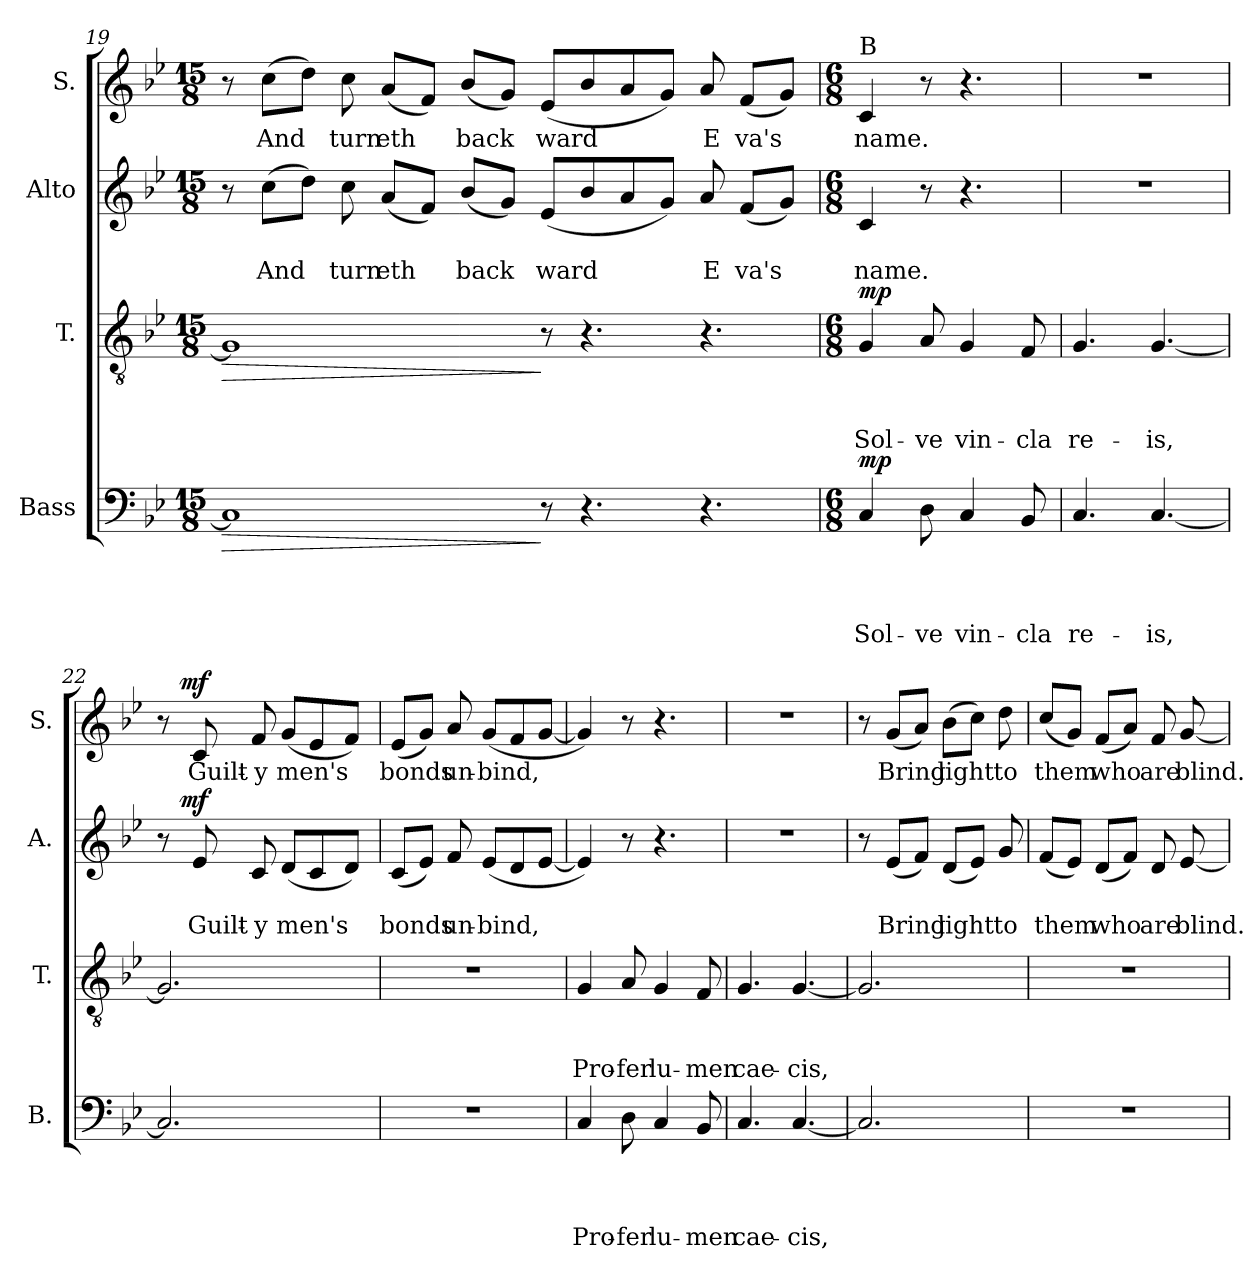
**kern	**text	**text	**text	**text	**dynam	**kern	**text	**text	**text	**dynam	**kern	**text	**text	**dynam	**kern	**text	**dynam
*part4	*part4	*part4	*part4	*part4	*part4	*part3	*part3	*part3	*part3	*part3	*part2	*part2	*part2	*part2	*part1	*part1	*part1
*staff4	*staff4	*staff4	*staff4	*staff4	*staff4	*staff3	*staff3	*staff3	*staff3	*staff3	*staff2	*staff2	*staff2	*staff2	*staff1	*staff1	*staff1
*I"Bass	*	*	*	*	*	*I"T.	*	*	*	*	*I"Alto	*	*	*	*I"S.	*	*
*I'B.	*	*	*	*	*	*I'T.	*	*	*	*	*I'A.	*	*	*	*I'S.	*	*
*clefF4	*	*	*	*	*	*clefGv2	*	*	*	*	*clefG2	*	*	*	*clefG2	*	*
*k[b-e-]	*	*	*	*	*	*k[b-e-]	*	*	*	*	*k[b-e-]	*	*	*	*k[b-e-]	*	*
*B-:	*	*	*	*	*	*B-:	*	*	*	*	*B-:	*	*	*	*B-:	*	*
*M15/8	*	*	*	*	*	*M15/8	*	*	*	*	*M15/8	*	*	*	*M15/8	*	*
=19	=19	=19	=19	=19	=19	=19	=19	=19	=19	=19	=19	=19	=19	=19	=19	=19	=19
!	!	!	!	!	!LO:HP:b	!	!	!	!	!LO:HP:b	!	!	!	!	!	!	!
1C]	.	.	.	.	>	1G]	.	.	.	>	8r	.	.	.	8r	.	.
!	!	!	!	!	!	!	!	!	!	!	!	!	!LO:LY:b	!	!	!LO:LY:b	!
.	.	.	.	.	.	.	.	.	.	.	(>8cc\L	.	And	.	(>8cc\L	And	.
.	.	.	.	.	.	.	.	.	.	.	8dd\J)	.	.	.	8dd\J)	.	.
!	!	!	!	!	!	!	!	!	!	!	!	!	!LO:LY:b	!	!	!LO:LY:b	!
.	.	.	.	.	.	.	.	.	.	.	8cc\	.	turn	.	8cc\	turn	.
!	!	!	!	!	!	!	!	!	!	!	!	!	!LO:LY:b	!	!	!LO:LY:b	!
.	.	.	.	.	.	.	.	.	.	.	(<8a/L	.	eth	.	(<8a/L	eth	.
.	.	.	.	.	.	.	.	.	.	.	8f/J)	.	.	.	8f/J)	.	.
!	!	!	!	!	!	!	!	!	!	!	!	!	!LO:LY:b	!	!	!LO:LY:b	!
.	.	.	.	.	.	.	.	.	.	.	(<8b-/L	.	back	.	(<8b-/L	back	.
.	.	.	.	.	.	.	.	.	.	.	8g/J)	.	.	.	8g/J)	.	.
!	!	!	!	!	!	!	!	!	!	!	!	!	!LO:LY:b	!	!	!LO:LY:b	!
8r	.	.	.	.	]	8r	.	.	.	]	(<8e-/L	.	ward	.	(<8e-/L	ward	.
4.r	.	.	.	.	.	4.r	.	.	.	.	8b-/	.	.	.	8b-/	.	.
.	.	.	.	.	.	.	.	.	.	.	8a/	.	.	.	8a/	.	.
.	.	.	.	.	.	.	.	.	.	.	8g/J)	.	.	.	8g/J)	.	.
!	!	!	!	!	!	!	!	!	!	!	!	!	!LO:LY:b	!	!	!LO:LY:b	!
4.r	.	.	.	.	.	4.r	.	.	.	.	8a/	.	E	.	8a/	E	.
!	!	!	!	!	!	!	!	!	!	!	!	!	!LO:LY:b	!	!	!LO:LY:b	!
.	.	.	.	.	.	.	.	.	.	.	(<8f/L	.	va's	.	(<8f/L	va's	.
.	.	.	.	.	.	.	.	.	.	.	8g/J)	.	.	.	8g/J)	.	.
=20	=20	=20	=20	=20	=20	=20	=20	=20	=20	=20	=20	=20	=20	=20	=20	=20	=20
*M6/8	*	*	*	*	*	*M6/8	*	*	*	*	*M6/8	*	*	*	*M6/8	*	*
!	!	!	!	!	!	!	!	!	!	!	!	!	!	!	!LO:TX:a:t=B	!	!
!	!	!	!	!LO:LY:b	!LO:DY:a	!	!	!	!LO:LY:b	!LO:DY:a	!	!	!LO:LY:b	!	!	!LO:LY:b	!
4C/	.	.	.	Sol-	mp	4G/	.	.	Sol-	mp	4c/	.	name.	.	4c/	name.	.
!	!	!	!	!LO:LY:b:rj	!	!	!	!	!LO:LY:b:rj	!	!	!	!	!	!	!	!
8D\	.	.	.	-ve	.	8A/	.	.	-ve	.	8r	.	.	.	8r	.	.
!	!	!	!	!LO:LY:b	!	!	!	!	!LO:LY:b	!	!	!	!	!	!	!	!
4C/	.	.	.	vin-	.	4G/	.	.	vin-	.	4.r	.	.	.	4.r	.	.
!	!	!	!	!LO:LY:b:rj	!	!	!	!	!LO:LY:b:rj	!	!	!	!	!	!	!	!
8BB-/	.	.	.	-cla	.	8F/	.	.	-cla	.	.	.	.	.	.	.	.
!!LO:PB:g=z
=21	=21	=21	=21	=21	=21	=21	=21	=21	=21	=21	=21	=21	=21	=21	=21	=21	=21
!	!	!	!	!LO:LY:b	!	!	!	!	!LO:LY:b	!	!LO:N:vis=1	!	!	!	!LO:N:vis=1	!	!
4.C/	.	.	.	re-	.	4.G/	.	.	re-	.	2.r	.	.	.	2.r	.	.
!	!	!	!	!LO:LY:b	!	!	!	!	!LO:LY:b	!	!	!	!	!	!	!	!
[<4.C/	.	.	.	-is,	.	[<4.G/	.	.	-is,	.	.	.	.	.	.	.	.
=22	=22	=22	=22	=22	=22	=22	=22	=22	=22	=22	=22	=22	=22	=22	=22	=22	=22
*	*	*	*	*	*	*	*	*	*	*	*^	*	*	*	*^	*	*
2.C/]	.	.	.	.	.	2.G/]	.	.	.	.	8r	16.ryy	.	.	.	8r	16.ryy	.	.
!	!	!	!	!	!	!	!	!	!	!	!	!	!	!	!LO:DY:a	!	!	!	!LO:DY:a
.	.	.	.	.	.	.	.	.	.	.	.	2ryy	.	.	mf	.	2ryy	.	mf
!	!	!	!	!	!	!	!	!	!	!	!	!	!	!LO:LY:b	!	!	!	!LO:LY:b	!
.	.	.	.	.	.	.	.	.	.	.	8e-/	.	.	Guilt-	.	8c/	.	Guilt-	.
!	!	!	!	!	!	!	!	!	!	!	!	!	!	!LO:LY:b:rj	!	!	!	!LO:LY:b:rj	!
.	.	.	.	.	.	.	.	.	.	.	8c/	.	.	-y	.	8f/	.	-y	.
!	!	!	!	!	!	!	!	!	!	!	!	!	!	!LO:LY:b	!	!	!	!LO:LY:b	!
.	.	.	.	.	.	.	.	.	.	.	(<8d/L	.	.	men's	.	(<8g/L	.	men's	.
.	.	.	.	.	.	.	.	.	.	.	8c/	.	.	.	.	8e-/	.	.	.
.	.	.	.	.	.	.	.	.	.	.	.	8ryy	.	.	.	.	8ryy	.	.
.	.	.	.	.	.	.	.	.	.	.	8d/J)	.	.	.	.	8f/J)	.	.	.
.	.	.	.	.	.	.	.	.	.	.	.	32ryy	.	.	.	.	32ryy	.	.
=23	=23	=23	=23	=23	=23	=23	=23	=23	=23	=23	=23	=23	=23	=23	=23	=23	=23	=23	=23
!LO:N:vis=1	!	!	!	!	!	!LO:N:vis=1	!	!	!	!	!	!	!	!LO:LY:b	!	!	!	!LO:LY:b	!
*	*	*	*	*	*	*	*	*	*	*	*v	*v	*	*	*	*	*	*	*
*	*	*	*	*	*	*	*	*	*	*	*	*	*	*	*v	*v	*	*
2.r	.	.	.	.	.	2.r	.	.	.	.	(<8c/L	.	bonds	.	(<8e-/L	bonds	.
.	.	.	.	.	.	.	.	.	.	.	8e-/J)	.	.	.	8g/J)	.	.
!	!	!	!	!	!	!	!	!	!	!	!	!	!LO:LY:b	!	!	!LO:LY:b	!
.	.	.	.	.	.	.	.	.	.	.	8f/	.	un-	.	8a/	un-	.
!	!	!	!	!	!	!	!	!	!	!	!	!	!LO:LY:b	!	!	!LO:LY:b	!
.	.	.	.	.	.	.	.	.	.	.	(<8e-/L	.	-bind,	.	(<8g/L	-bind,	.
.	.	.	.	.	.	.	.	.	.	.	8d/	.	.	.	8f/	.	.
.	.	.	.	.	.	.	.	.	.	.	[<8e-/J	.	.	.	[<8g/J	.	.
=24	=24	=24	=24	=24	=24	=24	=24	=24	=24	=24	=24	=24	=24	=24	=24	=24	=24
!	!	!	!	!LO:LY:b	!	!	!	!	!LO:LY:b	!	!	!	!	!	!	!	!
4C/	.	.	.	Pro-	.	4G/	.	.	Pro-	.	4e-/])	.	.	.	4g/])	.	.
!	!	!	!	!LO:LY:b:rj	!	!	!	!	!LO:LY:b:rj	!	!	!	!	!	!	!	!
8D\	.	.	.	-fer	.	8A/	.	.	-fer	.	8r	.	.	.	8r	.	.
!	!	!	!	!LO:LY:b	!	!	!	!	!LO:LY:b	!	!	!	!	!	!	!	!
4C/	.	.	.	lu-	.	4G/	.	.	lu-	.	4.r	.	.	.	4.r	.	.
!	!	!	!	!LO:LY:b	!	!	!	!	!LO:LY:b	!	!	!	!	!	!	!	!
8BB-/	.	.	.	-men	.	8F/	.	.	-men	.	.	.	.	.	.	.	.
=25	=25	=25	=25	=25	=25	=25	=25	=25	=25	=25	=25	=25	=25	=25	=25	=25	=25
!	!	!	!	!LO:LY:b	!	!	!	!	!LO:LY:b	!	!LO:N:vis=1	!	!	!	!LO:N:vis=1	!	!
4.C/	.	.	.	cae-	.	4.G/	.	.	cae-	.	2.r	.	.	.	2.r	.	.
!	!	!	!	!LO:LY:b	!	!	!	!	!LO:LY:b	!	!	!	!	!	!	!	!
[<4.C/	.	.	.	-cis,	.	[<4.G/	.	.	-cis,	.	.	.	.	.	.	.	.
!!LO:LB:g=z
=26	=26	=26	=26	=26	=26	=26	=26	=26	=26	=26	=26	=26	=26	=26	=26	=26	=26
2.C/]	.	.	.	.	.	2.G/]	.	.	.	.	8r	.	.	.	8r	.	.
!	!	!	!	!	!	!	!	!	!	!	!	!	!LO:LY:b	!	!	!LO:LY:b	!
.	.	.	.	.	.	.	.	.	.	.	(<8e-/L	.	Bring	.	(<8g/L	Bring	.
.	.	.	.	.	.	.	.	.	.	.	8f/J)	.	.	.	8a/J)	.	.
!	!	!	!	!	!	!	!	!	!	!	!	!	!LO:LY:b	!	!	!LO:LY:b	!
.	.	.	.	.	.	.	.	.	.	.	(<8d/L	.	light	.	(>8b-\L	light	.
.	.	.	.	.	.	.	.	.	.	.	8e-/J)	.	.	.	8cc\J)	.	.
!	!	!	!	!	!	!	!	!	!	!	!	!	!LO:LY:b	!	!	!LO:LY:b	!
.	.	.	.	.	.	.	.	.	.	.	8g/	.	to	.	8dd\	to	.
=27	=27	=27	=27	=27	=27	=27	=27	=27	=27	=27	=27	=27	=27	=27	=27	=27	=27
!LO:N:vis=1	!	!	!	!	!	!LO:N:vis=1	!	!	!	!	!	!	!LO:LY:b	!	!	!LO:LY:b	!
2.r	.	.	.	.	.	2.r	.	.	.	.	(<8f/L	.	them	.	(<8cc/L	them	.
.	.	.	.	.	.	.	.	.	.	.	8e-/J)	.	.	.	8g/J)	.	.
!	!	!	!	!	!	!	!	!	!	!	!	!	!LO:LY:b	!	!	!LO:LY:b	!
.	.	.	.	.	.	.	.	.	.	.	(<8d/L	.	who	.	(<8f/L	who	.
.	.	.	.	.	.	.	.	.	.	.	8f/J)	.	.	.	8a/J)	.	.
!	!	!	!	!	!	!	!	!	!	!	!	!	!LO:LY:b	!	!	!LO:LY:b	!
.	.	.	.	.	.	.	.	.	.	.	8d/	.	are	.	8f/	are	.
!	!	!	!	!	!	!	!	!	!	!	!	!	!LO:LY:b	!	!	!LO:LY:b	!
.	.	.	.	.	.	.	.	.	.	.	[<8e-/	.	blind.	.	[<8g/	blind.	.
=	=	=	=	=	=	=	=	=	=	=	=	=	=	=	=	=	=
*-	*-	*-	*-	*-	*-	*-	*-	*-	*-	*-	*-	*-	*-	*-	*-	*-	*-
